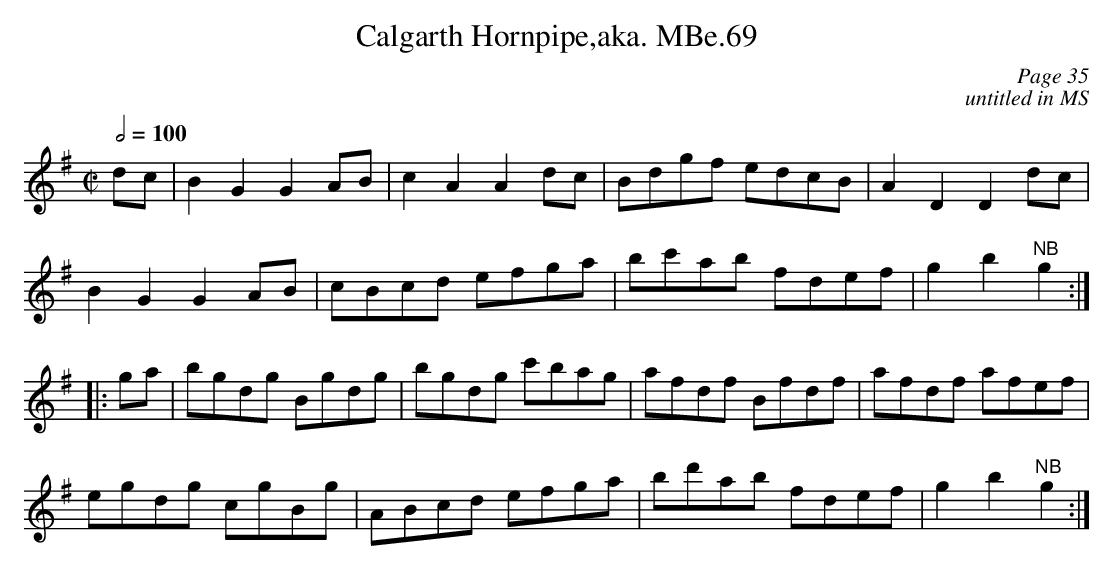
X:1
C:Page 35
T:Calgarth Hornpipe,aka. MBe.69
M:C|
L:1/8
Q:1/2=100
C:untitled in MS
K:G
dc|B2 G2 G2 AB|c2 A2 A2 dc|Bdgf edcB|A2 D2 D2 dc|
B2 G2 G2 AB|cBcd efga|bc'ab fdef|g2 b2 "^NB"g2:|
|:ga|bgdg Bgdg|bgdg c'bag|afdf Bfdf|afdf afef|
egdg cgBg|ABcd efga|bd'ab fdef|g2 b2 "^NB"g2:|
